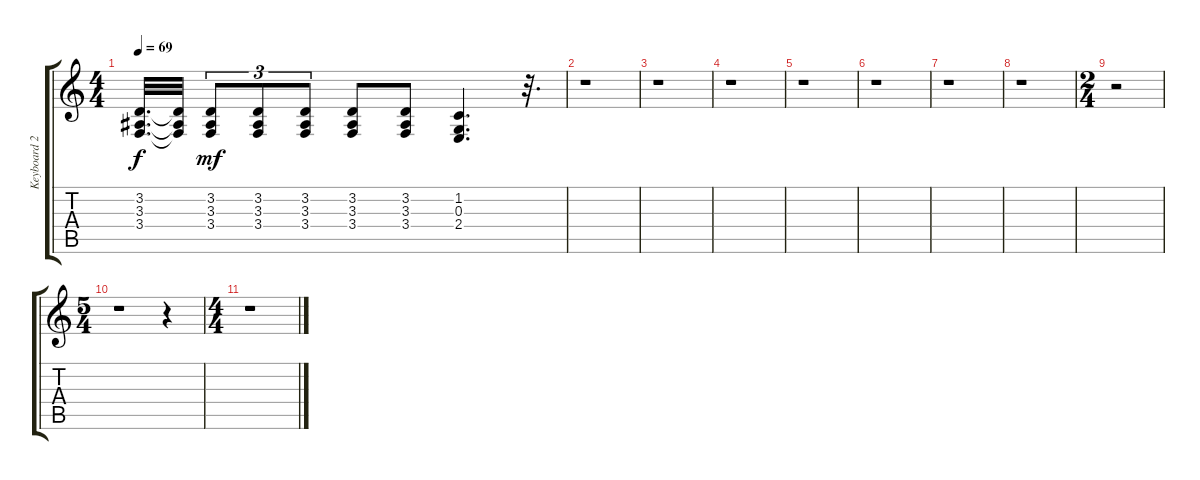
\track ("Keyboard 2" "Keyboard 2") {instrument electricpiano2}
\staff {score tabs}
\tuning (E4 B3 G3 D3 A2 E2) {hide}
\ts (4 4)
\tempo 69
\clef g2
\ks c
(3.2{t} 3.3{t} 3.4{t}).32{d dy f} (3.2{t} 3.3{t} 3.4{t}).32 (3.2 3.3 3.4).8{tu (3 2) dy mf} (3.2 3.3 3.4).8{tu (3 2)} (3.2 3.3 3.4).8{tu (3 2)} (3.2 3.3 3.4).8 (3.2 3.3 3.4).8 (1.2 0.3 2.4).4{d} r.32{d} |
r.1 |
r.1 |
r.1 |
r.1 |
r.1 |
r.1 |
r.1 |
\ts (2 4)
r.2 |
\ts (5 4)
r.1 r.4 |
\ts (4 4)
r.1
